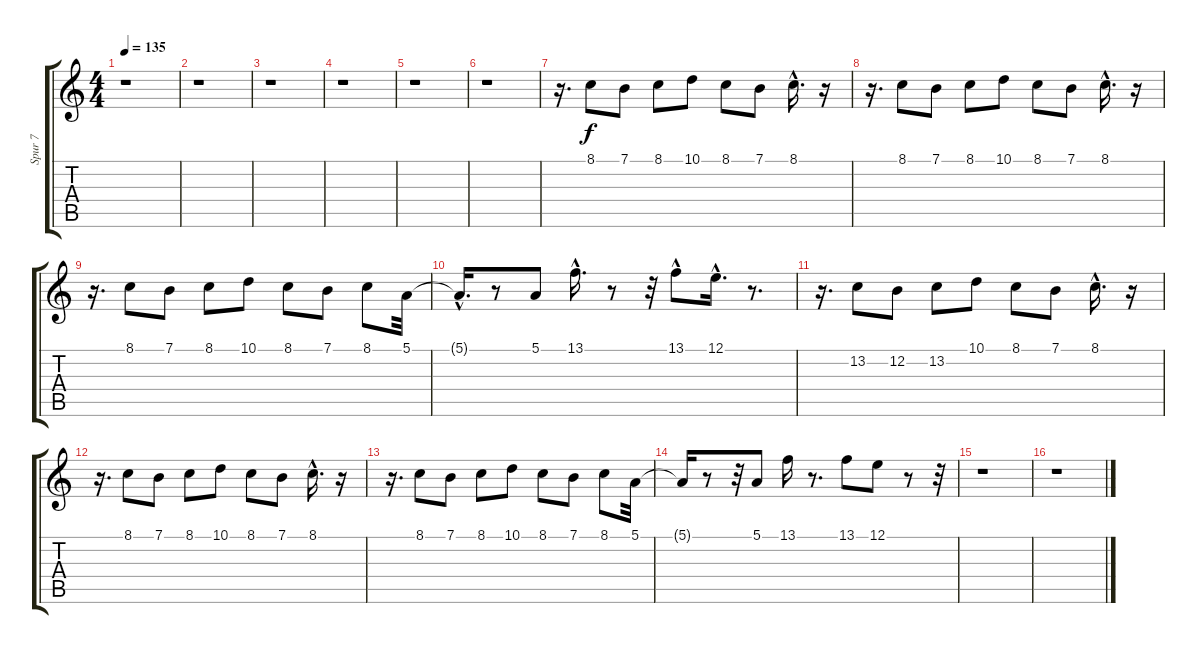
\track ("Spur 7" "Spur 7") {instrument synthbrass2}
\staff {score tabs}
\tuning (E4 B3 G3 D3 A2 E2) {hide}
\ts (4 4)
\tempo 135
\clef g2
\ks c
r.1{dy fff} |
r.1 |
r.1 |
r.1 |
r.1 |
r.1 |
r.16{d} 8.1.8{dy f} 7.1.8 8.1.8 10.1.8 8.1.8 7.1.8 8.1{hac}.16{d} r.16 |
r.16{d} 8.1.8 7.1.8 8.1.8 10.1.8 8.1.8 7.1.8 8.1{hac}.16{d} r.16 |
r.16{d} 8.1.8 7.1.8 8.1.8 10.1.8 8.1.8 7.1.8 8.1.8 5.1.32 |
5.1{hac t}.16{d} r.8 5.1.8 13.1{hac}.16{d} r.8 r.32 13.1{hac}.8 12.1{hac}.16{d} r.8{d} |
r.16{d} 13.2.8 12.2.8 13.2.8 10.1.8 8.1.8 7.1.8 8.1{hac}.16{d} r.16 |
r.16{d} 8.1.8 7.1.8 8.1.8 10.1.8 8.1.8 7.1.8 8.1{hac}.16{d} r.16 |
r.16{d} 8.1.8 7.1.8 8.1.8 10.1.8 8.1.8 7.1.8 8.1.8 5.1.32 |
5.1{t}.16 r.8 r.32 5.1.8 13.1.16 r.8{d} 13.1.8 12.1.8 r.8 r.32 |
r.1 |
r.1
